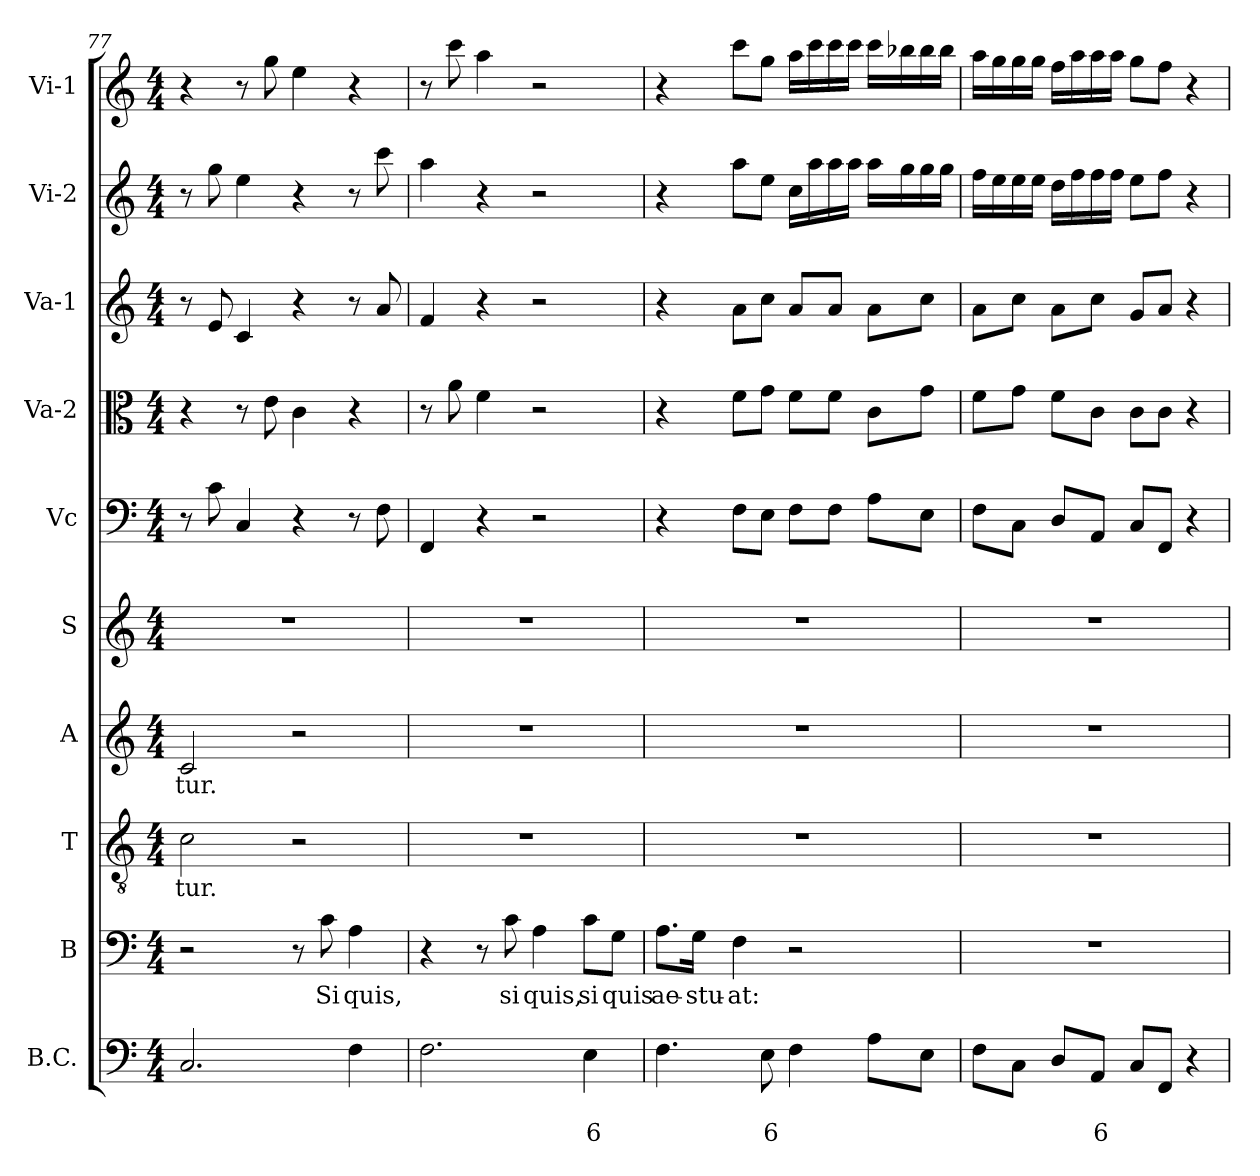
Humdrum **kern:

**kern	**text	**text	**kern	**text	**kern	**text	**kern	**text	**kern	**kern	**kern	**kern	**kern	**kern
*part10	*part10	*part10	*part9	*part9	*part8	*part8	*part7	*part7	*part6	*part5	*part4	*part3	*part2	*part1
*staff10	*staff10	*staff10	*staff9	*staff9	*staff8	*staff8	*staff7	*staff7	*staff6	*staff5	*staff4	*staff3	*staff2	*staff1
*I"B.C.	*	*	*I"B	*	*I"T	*	*I"A	*	*I"S	*I"Vc	*I"Va-2	*I"Va-1	*I"Vi-2	*I"Vi-1
*clefF4	*	*	*clefF4	*	*clefGv2	*	*clefG2	*	*clefG2	*clefF4	*clefC3	*clefG2	*clefG2	*clefG2
*k[]	*	*	*k[]	*	*k[]	*	*k[]	*	*k[]	*k[]	*k[]	*k[]	*k[]	*k[]
*C:	*	*	*C:	*	*C:	*	*C:	*	*C:	*C:	*C:	*C:	*C:	*C:
*M4/4	*	*	*M4/4	*	*M4/4	*	*M4/4	*	*M4/4	*M4/4	*M4/4	*M4/4	*M4/4	*M4/4
=77	=77	=77	=77	=77	=77	=77	=77	=77	=77	=77	=77	=77	=77	=77
!	!	!	!	!	!	!LO:LY:b	!	!LO:LY:b	!	!	!	!	!	!
2.C/	.	.	2r	.	2c\	-tur.	2c/	-tur.	1r	8r	4r	8r	8r	4r
.	.	.	.	.	.	.	.	.	.	8c\	.	8e/	8gg\	.
.	.	.	.	.	.	.	.	.	.	4C/	8r	4c/	4ee\	8r
.	.	.	.	.	.	.	.	.	.	.	8e\	.	.	8gg\
.	.	.	8r	.	2r	.	2r	.	.	4r	4c\	4r	4r	4ee\
!	!	!	!	!LO:LY:b	!	!	!	!	!	!	!	!	!	!
.	.	.	8c\	Si	.	.	.	.	.	.	.	.	.	.
!	!	!	!	!LO:LY:b	!	!	!	!	!	!	!	!	!	!
4F\	.	.	4A\	quis,	.	.	.	.	.	8r	4r	8r	8r	4r
.	.	.	.	.	.	.	.	.	.	8F\	.	8a/	8ccc\	.
=78	=78	=78	=78	=78	=78	=78	=78	=78	=78	=78	=78	=78	=78	=78
2.F\	.	.	4r	.	1r	.	1r	.	1r	4FF/	8r	4f/	4aa\	8r
.	.	.	.	.	.	.	.	.	.	.	8a\	.	.	8ccc\
.	.	.	8r	.	.	.	.	.	.	4r	4f\	4r	4r	4aa\
!	!	!	!	!LO:LY:b	!	!	!	!	!	!	!	!	!	!
.	.	.	8c\	si	.	.	.	.	.	.	.	.	.	.
!	!	!	!	!LO:LY:b	!	!	!	!	!	!	!	!	!	!
.	.	.	4A\	quis,	.	.	.	.	.	2r	2r	2r	2r	2r
!	!	!LO:LY:b	!	!LO:LY:b	!	!	!	!	!	!	!	!	!	!
4E\	.	6	8c\L	si	.	.	.	.	.	.	.	.	.	.
!	!	!	!	!LO:LY:b	!	!	!	!	!	!	!	!	!	!
.	.	.	8G\J	quis	.	.	.	.	.	.	.	.	.	.
=79	=79	=79	=79	=79	=79	=79	=79	=79	=79	=79	=79	=79	=79	=79
!	!	!	!	!LO:LY:b	!	!	!	!	!	!	!	!	!	!
4.F\	.	.	8.A\L	ae-	1r	.	1r	.	1r	4r	4r	4r	4r	4r
!	!	!	!	!LO:LY:b	!	!	!	!	!	!	!	!	!	!
.	.	.	16G\Jk	-stu-	.	.	.	.	.	.	.	.	.	.
!	!	!	!	!LO:LY:b	!	!	!	!	!	!	!	!	!	!
.	.	.	4F\	-at:	.	.	.	.	.	8F\L	8f\L	8a\L	8aa\L	8ccc\L
!	!	!LO:LY:b	!	!	!	!	!	!	!	!	!	!	!	!
8E\	.	6	.	.	.	.	.	.	.	8E\J	8g\J	8cc\J	8ee\J	8gg\J
4F\	.	.	2r	.	.	.	.	.	.	8F\L	8f\L	8a/L	16cc\LL	16aa\LL
.	.	.	.	.	.	.	.	.	.	.	.	.	16aa\	16ccc\
.	.	.	.	.	.	.	.	.	.	8F\J	8f\J	8a/J	16aa\	16ccc\
.	.	.	.	.	.	.	.	.	.	.	.	.	16aa\JJ	16ccc\JJ
8A\L	.	.	.	.	.	.	.	.	.	8A\L	8c\L	8a\L	16aa\LL	16ccc\LL
.	.	.	.	.	.	.	.	.	.	.	.	.	16gg\	16bb-X\
8E\J	.	.	.	.	.	.	.	.	.	8E\J	8g\J	8cc\J	16gg\	16bb-\
.	.	.	.	.	.	.	.	.	.	.	.	.	16gg\JJ	16bb-\JJ
!!LO:PB:g=z
=80	=80	=80	=80	=80	=80	=80	=80	=80	=80	=80	=80	=80	=80	=80
8F\L	.	.	1r	.	1r	.	1r	.	1r	8F\L	8f\L	8a\L	16ff\LL	16aa\LL
.	.	.	.	.	.	.	.	.	.	.	.	.	16ee\	16gg\
8C\J	.	.	.	.	.	.	.	.	.	8C\J	8g\J	8cc\J	16ee\	16gg\
.	.	.	.	.	.	.	.	.	.	.	.	.	16ee\JJ	16gg\JJ
8D/L	.	.	.	.	.	.	.	.	.	8D/L	8f\L	8a\L	16dd\LL	16ff\LL
.	.	.	.	.	.	.	.	.	.	.	.	.	16ff\	16aa\
!	!	!LO:LY:b	!	!	!	!	!	!	!	!	!	!	!	!
8AA/J	.	6	.	.	.	.	.	.	.	8AA/J	8c\J	8cc\J	16ff\	16aa\
.	.	.	.	.	.	.	.	.	.	.	.	.	16ff\JJ	16aa\JJ
8C/L	.	.	.	.	.	.	.	.	.	8C/L	8c\L	8g/L	8ee\L	8gg\L
8FF/J	.	.	.	.	.	.	.	.	.	8FF/J	8c\J	8a/J	8ff\J	8ff\J
4r	.	.	.	.	.	.	.	.	.	4r	4r	4r	4r	4r
=	=	=	=	=	=	=	=	=	=	=	=	=	=	=
*-	*-	*-	*-	*-	*-	*-	*-	*-	*-	*-	*-	*-	*-	*-
